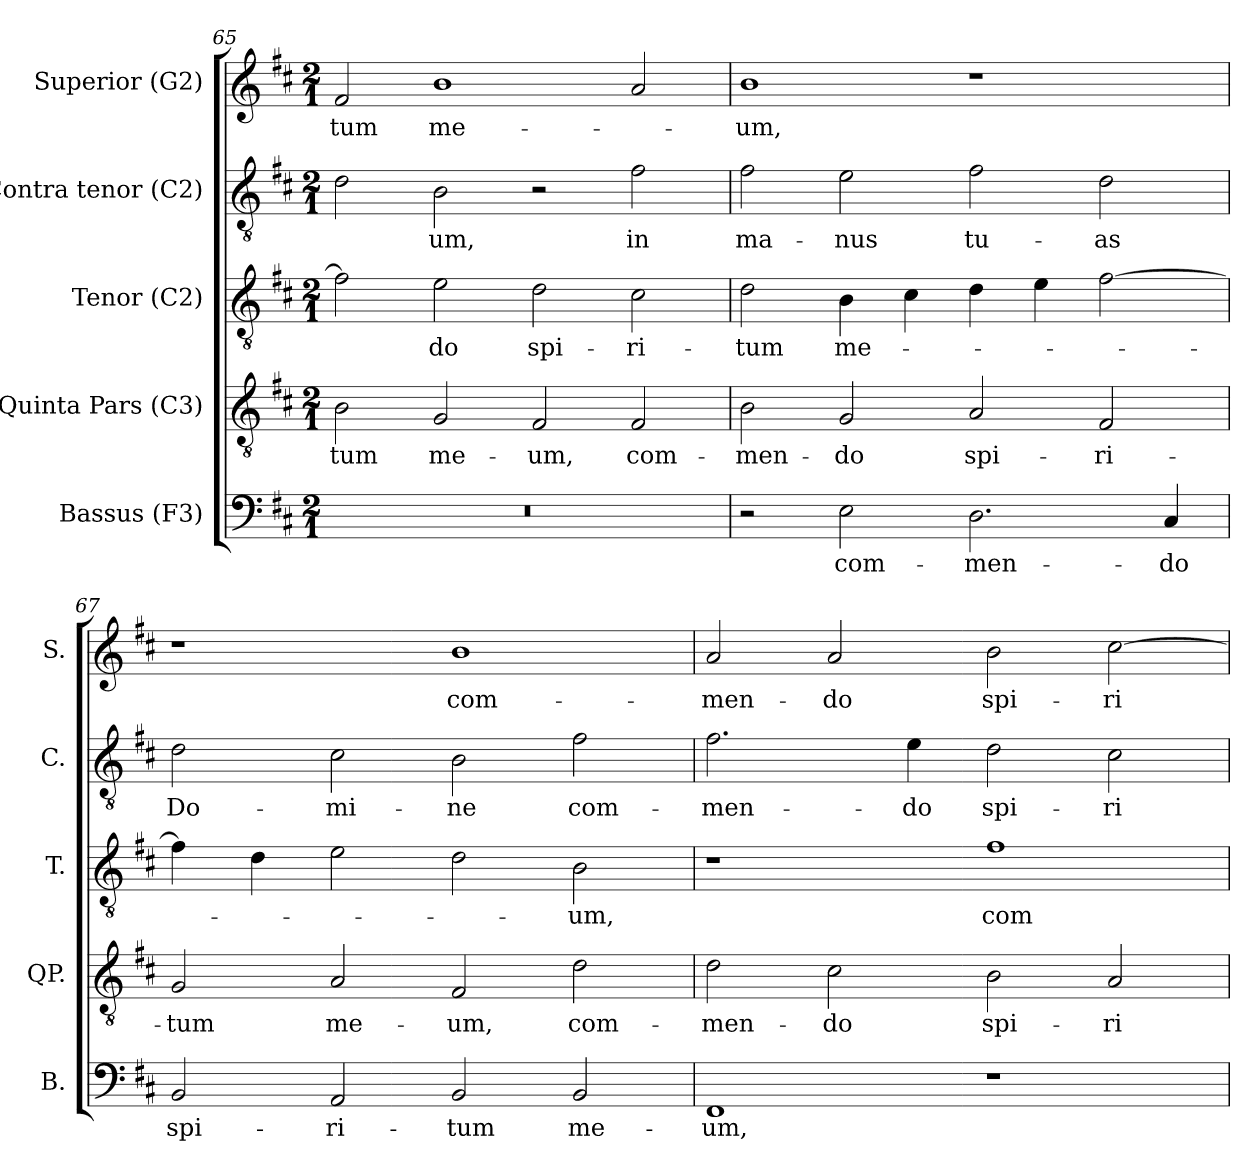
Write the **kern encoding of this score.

**kern	**text	**kern	**text	**kern	**text	**kern	**text	**kern	**text
*part5	*part5	*part4	*part4	*part3	*part3	*part2	*part2	*part1	*part1
*staff5	*staff5	*staff4	*staff4	*staff3	*staff3	*staff2	*staff2	*staff1	*staff1
*I"Bassus (F3)	*	*I"Quinta Pars (C3)	*	*I"Tenor (C2)	*	*I"Contra tenor (C2)	*	*I"Superior (G2)	*
*I'B.	*	*I'QP.	*	*I'T.	*	*I'C.	*	*I'S.	*
!!LO:LB:g=z
*clefF4	*	*clefGv2	*	*clefGv2	*	*clefGv2	*	*clefG2	*
*	*	*ITrd7c12	*	*ITrd7c12	*	*ITrd7c12	*	*	*
*k[f#c#]	*	*k[f#c#]	*	*k[f#c#]	*	*k[f#c#]	*	*k[f#c#]	*
*D:	*	*D:	*	*D:	*	*D:	*	*D:	*
*M2/1	*	*M2/1	*	*M2/1	*	*M2/1	*	*M2/1	*
=65	=65	=65	=65	=65	=65	=65	=65	=65	=65
!LO:N:vis=1	!	!	!	!	!	!	!	!	!
!	!	!	!LO:LY:b:color=#000000	!	!	!	!	!	!
!	!	!	!	!	!	!	!	!	!LO:LY:b:color=#000000
0r	.	2BBi\	-tum	2F#i\]	.	2Di\	.	2f#i/	-tum
!	!	!	!LO:LY:b:color=#000000	!	!	!	!	!	!
!	!	!	!	!	!LO:LY:b:color=#000000	!	!	!	!
!	!	!	!	!	!	!	!LO:LY:b:color=#000000	!	!
!	!	!	!	!	!	!	!	!	!LO:LY:b:color=#000000
.	.	2GGi/	me-	2Ei\	-do	2BBi\	-um,	1bi	me-
!	!	!	!LO:LY:b:color=#000000	!	!	!	!	!	!
!	!	!	!	!	!LO:LY:b:color=#000000	!	!	!	!
.	.	2FF#i/	-um,	2Di\	spi-	2r	.	.	.
!	!	!	!LO:LY:b:color=#000000	!	!	!	!	!	!
!	!	!	!	!	!LO:LY:b:color=#000000	!	!	!	!
!	!	!	!	!	!	!	!LO:LY:b:color=#000000	!	!
.	.	2FF#i/	com-	2C#i\	-ri-	2F#i\	in	2ai/	.
=66	=66	=66	=66	=66	=66	=66	=66	=66	=66
!	!	!	!LO:LY:b:color=#000000	!	!	!	!	!	!
!	!	!	!	!	!LO:LY:b:color=#000000	!	!	!	!
!	!	!	!	!	!	!	!LO:LY:b:color=#000000	!	!
!	!	!	!	!	!	!	!	!	!LO:LY:b:color=#000000
2r	.	2BBi\	-men-	2Di\	-tum	2F#i\	ma-	1bi	-um,
!	!LO:LY:b:color=#000000	!	!	!	!	!	!	!	!
!	!	!	!LO:LY:b:color=#000000	!	!	!	!	!	!
!	!	!	!	!	!LO:LY:b:color=#000000	!	!	!	!
!	!	!	!	!	!	!	!LO:LY:b:color=#000000	!	!
2Ei\	com-	2GGi/	-do	4BBi\	me-	2Ei\	-nus	.	.
.	.	.	.	4C#i\	.	.	.	.	.
!	!LO:LY:b:color=#000000	!	!	!	!	!	!	!	!
!	!	!	!LO:LY:b:color=#000000	!	!	!	!	!	!
!	!	!	!	!	!	!	!LO:LY:b:color=#000000	!	!
2.Di\	-men-	2AAi/	spi-	4Di\	.	2F#i\	tu-	1r	.
.	.	.	.	4Ei\	.	.	.	.	.
!	!	!	!LO:LY:b:color=#000000	!	!	!	!	!	!
!	!	!	!	!	!	!	!LO:LY:b:color=#000000	!	!
.	.	2FF#i/	-ri-	[2F#i\	.	2Di\	-as	.	.
!	!LO:LY:b:color=#000000	!	!	!	!	!	!	!	!
4C#i/	-do	.	.	.	.	.	.	.	.
=67	=67	=67	=67	=67	=67	=67	=67	=67	=67
!	!LO:LY:b:color=#000000	!	!	!	!	!	!	!	!
!	!	!	!LO:LY:b:color=#000000	!	!	!	!	!	!
!	!	!	!	!	!	!	!LO:LY:b:color=#000000	!	!
2BBi/	spi-	2GGi/	-tum	4F#i\]	.	2Di\	Do-	1r	.
.	.	.	.	4Di\	.	.	.	.	.
!	!LO:LY:b:color=#000000	!	!	!	!	!	!	!	!
!	!	!	!LO:LY:b:color=#000000	!	!	!	!	!	!
!	!	!	!	!	!	!	!LO:LY:b:color=#000000	!	!
2AAi/	-ri-	2AAi/	me-	2Ei\	.	2C#i\	-mi-	.	.
!	!LO:LY:b:color=#000000	!	!	!	!	!	!	!	!
!	!	!	!LO:LY:b:color=#000000	!	!	!	!	!	!
!	!	!	!	!	!	!	!LO:LY:b:color=#000000	!	!
!	!	!	!	!	!	!	!	!	!LO:LY:b:color=#000000
2BBi/	-tum	2FF#i/	-um,	2Di\	.	2BBi\	-ne	1bi	com-
!	!LO:LY:b:color=#000000	!	!	!	!	!	!	!	!
!	!	!	!LO:LY:b:color=#000000	!	!	!	!	!	!
!	!	!	!	!	!LO:LY:b:color=#000000	!	!	!	!
!	!	!	!	!	!	!	!LO:LY:b:color=#000000	!	!
2BBi/	me-	2Di\	com-	2BBi\	-um,	2F#i\	com-	.	.
=68	=68	=68	=68	=68	=68	=68	=68	=68	=68
!	!LO:LY:b:color=#000000	!	!	!	!	!	!	!	!
!	!	!	!LO:LY:b:color=#000000	!	!	!	!	!	!
!	!	!	!	!	!	!	!LO:LY:b:color=#000000	!	!
!	!	!	!	!	!	!	!	!	!LO:LY:b:color=#000000
1FF#i	-um,	2Di\	-men-	1r	.	2.F#i\	-men-	2ai/	-men-
!	!	!	!LO:LY:b:color=#000000	!	!	!	!	!	!
!	!	!	!	!	!	!	!	!	!LO:LY:b:color=#000000
.	.	2C#i\	-do	.	.	.	.	2ai/	-do
!	!	!	!	!	!	!	!LO:LY:b:color=#000000	!	!
.	.	.	.	.	.	4Ei\	-do	.	.
!	!	!	!LO:LY:b:color=#000000	!	!	!	!	!	!
!	!	!	!	!	!LO:LY:b:color=#000000	!	!	!	!
!	!	!	!	!	!	!	!LO:LY:b:color=#000000	!	!
!	!	!	!	!	!	!	!	!	!LO:LY:b:color=#000000
1r	.	2BBi\	spi-	1F#i	com-	2Di\	spi-	2bi\	spi-
!	!	!	!LO:LY:b:color=#000000	!	!	!	!	!	!
!	!	!	!	!	!	!	!LO:LY:b:color=#000000	!	!
!	!	!	!	!	!	!	!	!	!LO:LY:b:color=#000000
.	.	2AAi/	-ri-	.	.	2C#i\	-ri-	[2cc#i\	-ri-
=	=	=	=	=	=	=	=	=	=
*-	*-	*-	*-	*-	*-	*-	*-	*-	*-
